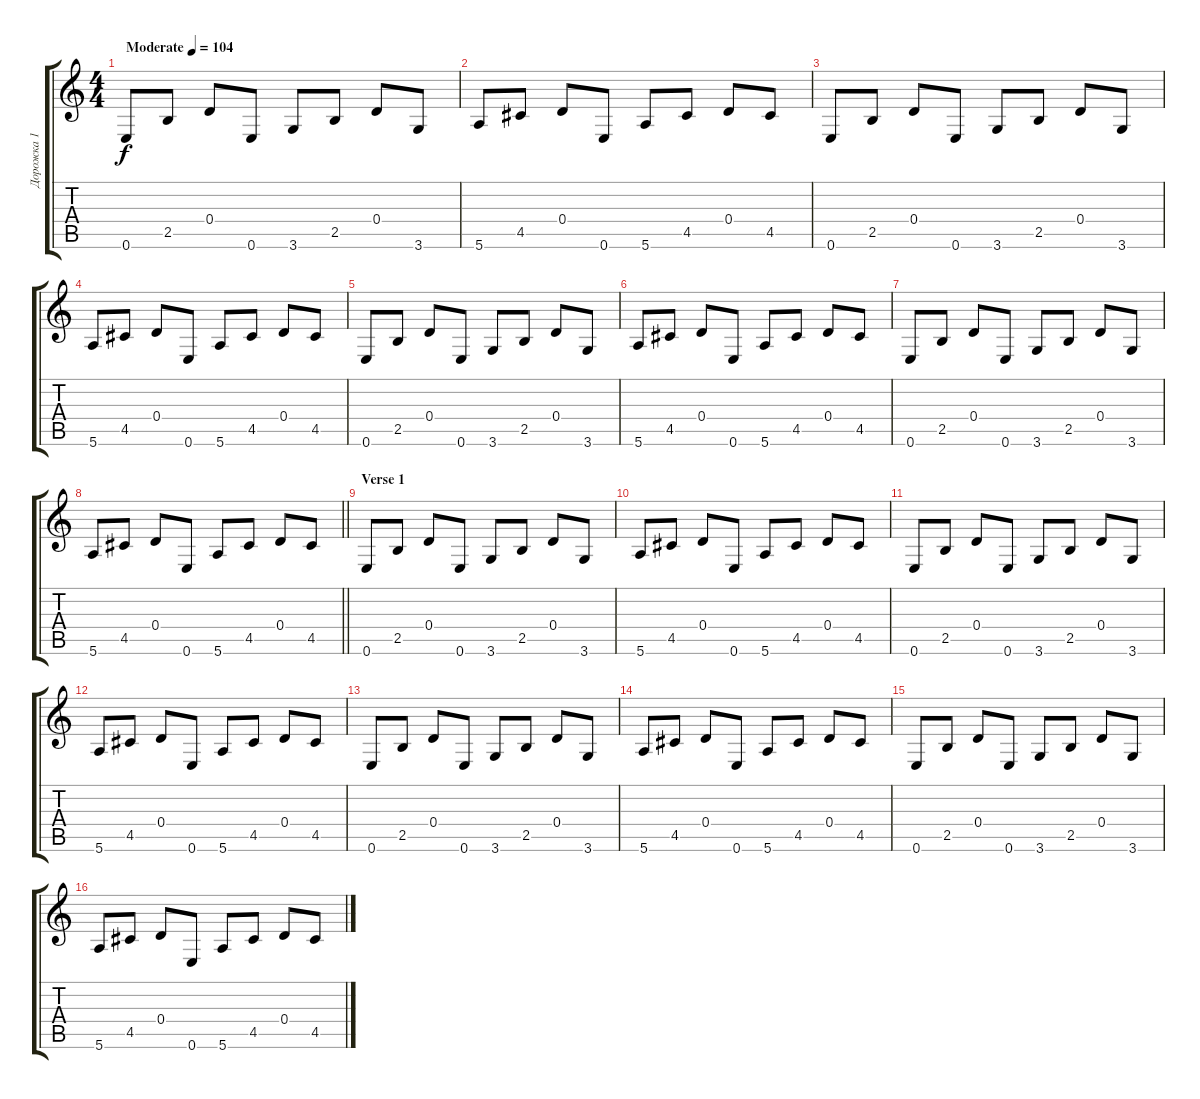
\track ("Дорожка 1" "Дорожка 1") {instrument electricguitarclean}
\staff {score tabs}
\tuning (E4 B3 G3 D3 A2 E2) {hide}
\ts (4 4)
\tempo (104 "Moderate")
\clef g2
\ks c
0.6.8{dy f instrument electricguitarclean} 2.5.8 0.4.8 0.6.8 3.6.8 2.5.8 0.4.8 3.6.8 |
5.6.8 4.5.8 0.4.8 0.6.8 5.6.8 4.5.8 0.4.8 4.5.8 |
0.6.8 2.5.8 0.4.8 0.6.8 3.6.8 2.5.8 0.4.8 3.6.8 |
5.6.8 4.5.8 0.4.8 0.6.8 5.6.8 4.5.8 0.4.8 4.5.8 |
0.6.8 2.5.8 0.4.8 0.6.8 3.6.8 2.5.8 0.4.8 3.6.8 |
5.6.8 4.5.8 0.4.8 0.6.8 5.6.8 4.5.8 0.4.8 4.5.8 |
0.6.8 2.5.8 0.4.8 0.6.8 3.6.8 2.5.8 0.4.8 3.6.8 |
\barLineRight lightlight
5.6.8 4.5.8 0.4.8 0.6.8 5.6.8 4.5.8 0.4.8 4.5.8 |
\section ("" "Verse 1")
0.6.8 2.5.8 0.4.8 0.6.8 3.6.8 2.5.8 0.4.8 3.6.8 |
5.6.8 4.5.8 0.4.8 0.6.8 5.6.8 4.5.8 0.4.8 4.5.8 |
0.6.8 2.5.8 0.4.8 0.6.8 3.6.8 2.5.8 0.4.8 3.6.8 |
5.6.8 4.5.8 0.4.8 0.6.8 5.6.8 4.5.8 0.4.8 4.5.8 |
0.6.8 2.5.8 0.4.8 0.6.8 3.6.8 2.5.8 0.4.8 3.6.8 |
5.6.8 4.5.8 0.4.8 0.6.8 5.6.8 4.5.8 0.4.8 4.5.8 |
0.6.8 2.5.8 0.4.8 0.6.8 3.6.8 2.5.8 0.4.8 3.6.8 |
5.6.8 4.5.8 0.4.8 0.6.8 5.6.8 4.5.8 0.4.8 4.5.8
